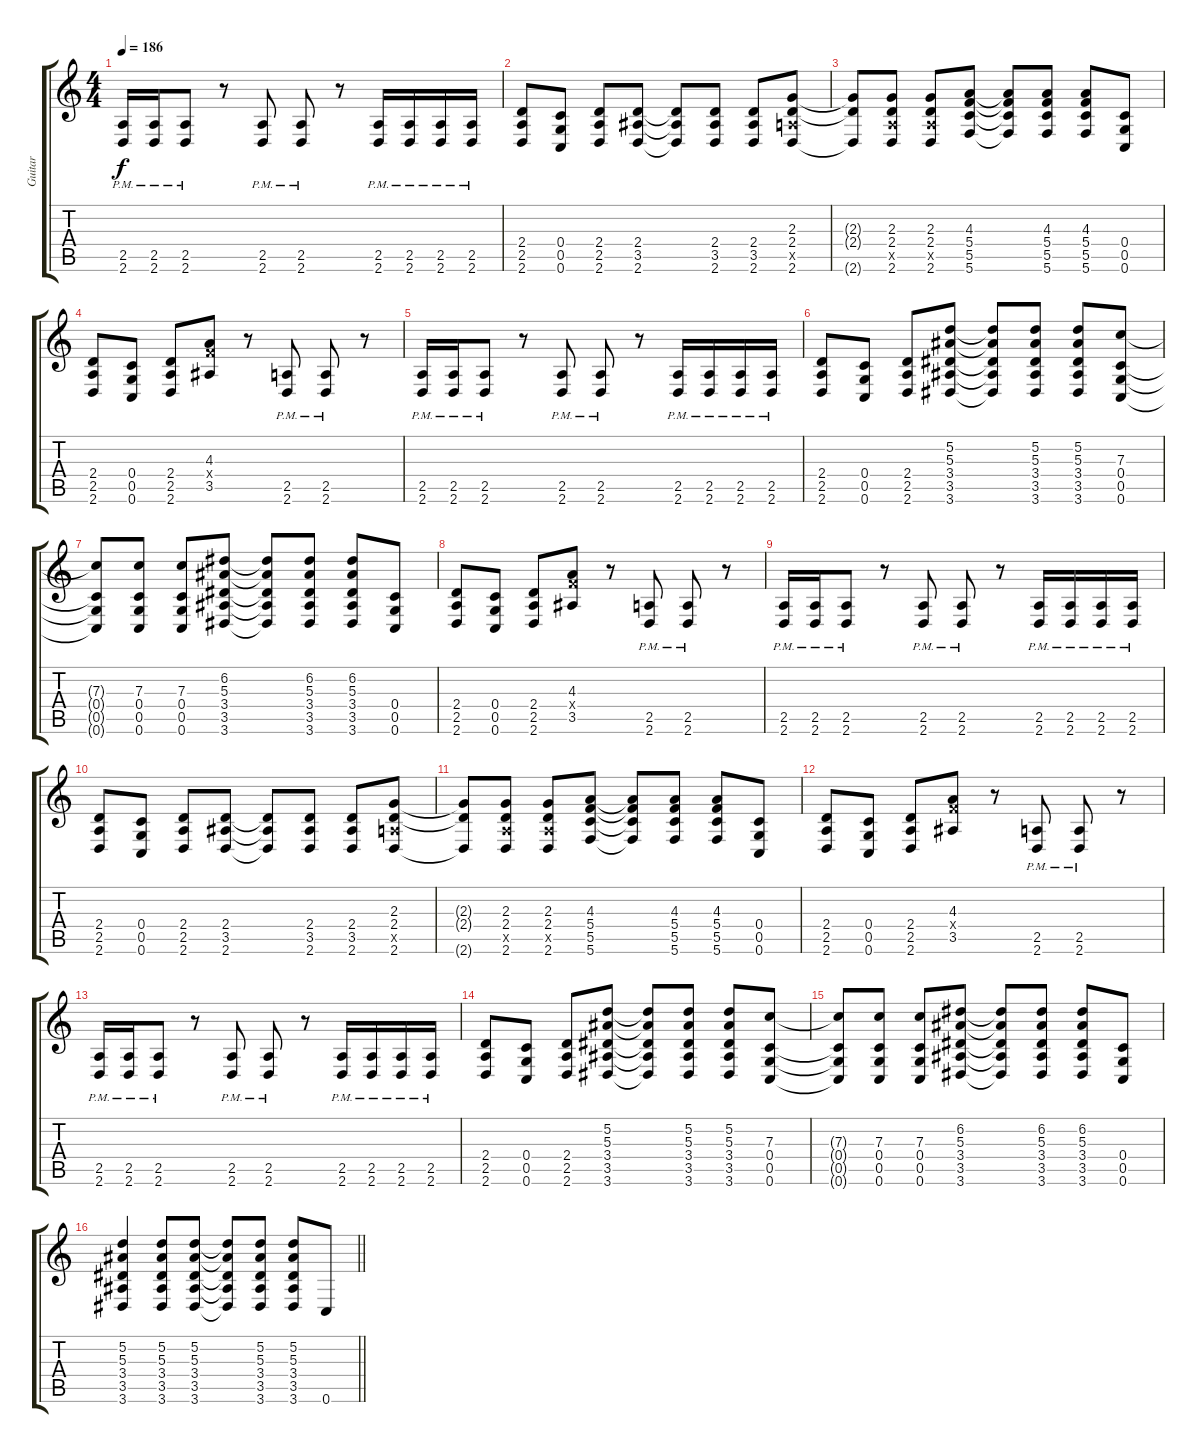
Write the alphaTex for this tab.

\track ("Guitar" "Guitar") {instrument distortionguitar}
\staff {score tabs}
\tuning (D4 A3 F3 C3 G2 C2) {hide}
\ts (4 4)
\tempo 186
\clef g2
\ks c
(2.5{pm} 2.6{pm}).16{dy f} (2.5{pm} 2.6{pm}).16 (2.5{pm} 2.6{pm}).8 r.8 (2.5{pm} 2.6{pm}).8 (2.5{pm} 2.6{pm}).8 r.8 (2.5{pm} 2.6{pm}).16 (2.5{pm} 2.6{pm}).16 (2.5{pm} 2.6{pm}).16 (2.5{pm} 2.6{pm}).16 |
(2.4 2.5 2.6).8 (0.4 0.5 0.6).8 (2.4 2.5 2.6).8 (2.4 3.5 2.6).8 (2.4{t} 3.5{t} 2.6{t}).8 (2.4 3.5 2.6).8 (2.4 3.5 2.6).8 (2.3 2.4 2.5{x} 2.6).8 |
(2.3{t} 2.4{t} 2.6{t}).8 (2.3 2.4 2.5{x} 2.6).8 (2.3 2.4 2.5{x} 2.6).8 (4.3 5.4 5.5 5.6).8 (4.3{t} 5.4{t} 5.5{t} 5.6{t}).8 (4.3 5.4 5.5 5.6).8 (4.3 5.4 5.5 5.6).8 (0.4 0.5 0.6).8 |
(2.4 2.5 2.6).8 (0.4 0.5 0.6).8 (2.4 2.5 2.6).8 (4.3 5.4{x} 3.5).8 r.8 (2.5{pm} 2.6{pm}).8 (2.5{pm} 2.6{pm}).8 r.8 |
(2.5{pm} 2.6{pm}).16 (2.5{pm} 2.6{pm}).16 (2.5{pm} 2.6{pm}).8 r.8 (2.5{pm} 2.6{pm}).8 (2.5{pm} 2.6{pm}).8 r.8 (2.5{pm} 2.6{pm}).16 (2.5{pm} 2.6{pm}).16 (2.5{pm} 2.6{pm}).16 (2.5{pm} 2.6{pm}).16 |
(2.4 2.5 2.6).8 (0.4 0.5 0.6).8 (2.4 2.5 2.6).8 (5.2 5.3 3.4 3.5 3.6).8 (5.2{t} 5.3{t} 3.4{t} 3.5{t} 3.6{t}).8 (5.2 5.3 3.4 3.5 3.6).8 (5.2 5.3 3.4 3.5 3.6).8 (7.3 0.4 0.5 0.6).8 |
(7.3{t} 0.4{t} 0.5{t} 0.6{t}).8 (7.3 0.4 0.5 0.6).8 (7.3 0.4 0.5 0.6).8 (6.2 5.3 3.4 3.5 3.6).8 (6.2{t} 5.3{t} 3.4{t} 3.5{t} 3.6{t}).8 (6.2 5.3 3.4 3.5 3.6).8 (6.2 5.3 3.4 3.5 3.6).8 (0.4 0.5 0.6).8 |
(2.4 2.5 2.6).8 (0.4 0.5 0.6).8 (2.4 2.5 2.6).8 (4.3 5.4{x} 3.5).8 r.8 (2.5{pm} 2.6{pm}).8 (2.5{pm} 2.6{pm}).8 r.8 |
(2.5{pm} 2.6{pm}).16 (2.5{pm} 2.6{pm}).16 (2.5{pm} 2.6{pm}).8 r.8 (2.5{pm} 2.6{pm}).8 (2.5{pm} 2.6{pm}).8 r.8 (2.5{pm} 2.6{pm}).16 (2.5{pm} 2.6{pm}).16 (2.5{pm} 2.6{pm}).16 (2.5{pm} 2.6{pm}).16 |
(2.4 2.5 2.6).8 (0.4 0.5 0.6).8 (2.4 2.5 2.6).8 (2.4 3.5 2.6).8 (2.4{t} 3.5{t} 2.6{t}).8 (2.4 3.5 2.6).8 (2.4 3.5 2.6).8 (2.3 2.4 2.5{x} 2.6).8 |
(2.3{t} 2.4{t} 2.6{t}).8 (2.3 2.4 2.5{x} 2.6).8 (2.3 2.4 2.5{x} 2.6).8 (4.3 5.4 5.5 5.6).8 (4.3{t} 5.4{t} 5.5{t} 5.6{t}).8 (4.3 5.4 5.5 5.6).8 (4.3 5.4 5.5 5.6).8 (0.4 0.5 0.6).8 |
(2.4 2.5 2.6).8 (0.4 0.5 0.6).8 (2.4 2.5 2.6).8 (4.3 5.4{x} 3.5).8 r.8 (2.5{pm} 2.6{pm}).8 (2.5{pm} 2.6{pm}).8 r.8 |
(2.5{pm} 2.6{pm}).16 (2.5{pm} 2.6{pm}).16 (2.5{pm} 2.6{pm}).8 r.8 (2.5{pm} 2.6{pm}).8 (2.5{pm} 2.6{pm}).8 r.8 (2.5{pm} 2.6{pm}).16 (2.5{pm} 2.6{pm}).16 (2.5{pm} 2.6{pm}).16 (2.5{pm} 2.6{pm}).16 |
(2.4 2.5 2.6).8 (0.4 0.5 0.6).8 (2.4 2.5 2.6).8 (5.2 5.3 3.4 3.5 3.6).8 (5.2{t} 5.3{t} 3.4{t} 3.5{t} 3.6{t}).8 (5.2 5.3 3.4 3.5 3.6).8 (5.2 5.3 3.4 3.5 3.6).8 (7.3 0.4 0.5 0.6).8 |
(7.3{t} 0.4{t} 0.5{t} 0.6{t}).8 (7.3 0.4 0.5 0.6).8 (7.3 0.4 0.5 0.6).8 (6.2 5.3 3.4 3.5 3.6).8 (6.2{t} 5.3{t} 3.4{t} 3.5{t} 3.6{t}).8 (6.2 5.3 3.4 3.5 3.6).8 (6.2 5.3 3.4 3.5 3.6).8 (0.4 0.5 0.6).8 |
\barLineRight lightlight
(5.2 5.3 3.4 3.5 3.6).4 (5.2 5.3 3.4 3.5 3.6).8 (5.2 5.3 3.4 3.5 3.6).8 (5.2{t} 5.3{t} 3.4{t} 3.5{t} 3.6{t}).8 (5.2 5.3 3.4 3.5 3.6).8 (5.2 5.3 3.4 3.5 3.6).8 0.6.8
